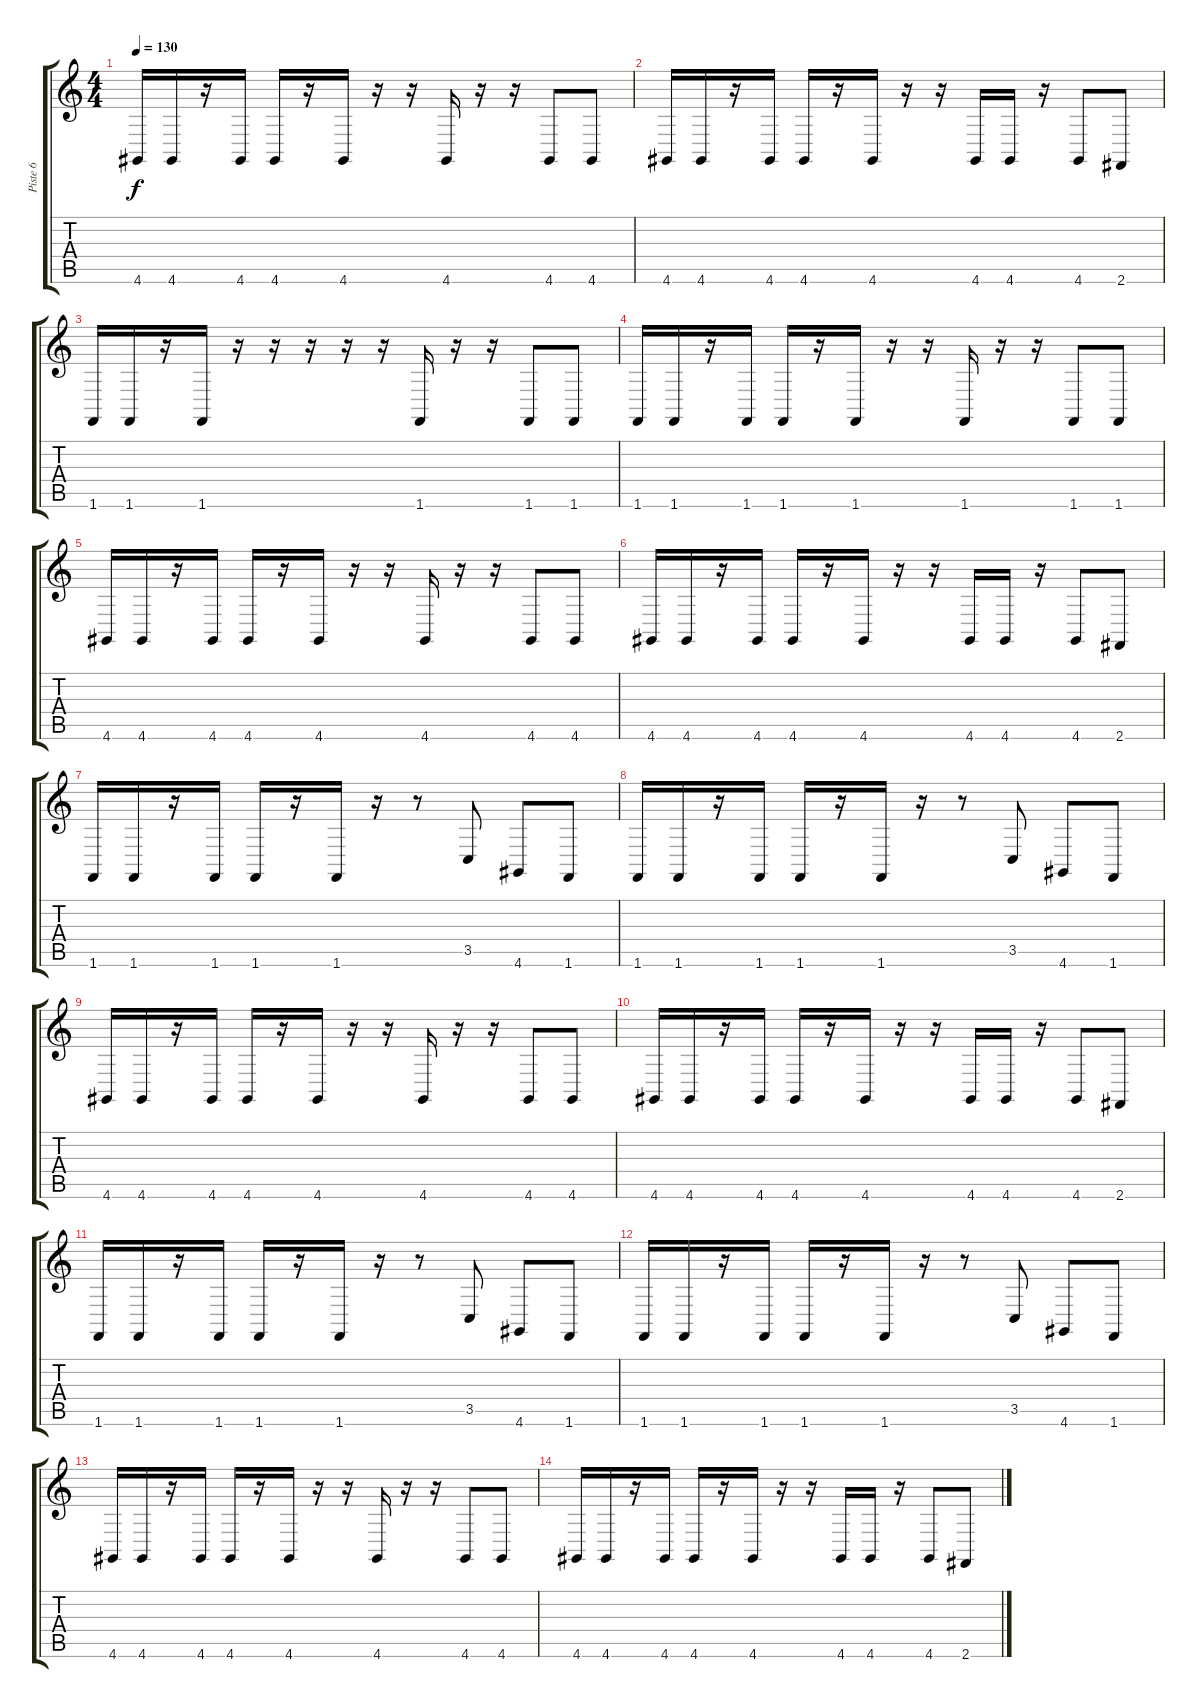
\track ("Piste 6" "Piste 6") {instrument trombone}
\staff {score tabs}
\tuning (E4 B3 G3 D3 A2 E2) {hide}
\ts (4 4)
\tempo 130
\clef g2
\ks c
4.6.16{dy f} 4.6.16 r.16 4.6.16 4.6.16 r.16 4.6.16 r.16 r.16 4.6.16 r.16 r.16 4.6.8 4.6.8 |
4.6.16 4.6.16 r.16 4.6.16 4.6.16 r.16 4.6.16 r.16 r.16 4.6.16 4.6.16 r.16 4.6.8 2.6.8 |
1.6.16 1.6.16 r.16 1.6.16 r.16 r.16 r.16 r.16 r.16 1.6.16 r.16 r.16 1.6.8 1.6.8 |
1.6.16 1.6.16 r.16 1.6.16 1.6.16 r.16 1.6.16 r.16 r.16 1.6.16 r.16 r.16 1.6.8 1.6.8 |
4.6.16 4.6.16 r.16 4.6.16 4.6.16 r.16 4.6.16 r.16 r.16 4.6.16 r.16 r.16 4.6.8 4.6.8 |
4.6.16 4.6.16 r.16 4.6.16 4.6.16 r.16 4.6.16 r.16 r.16 4.6.16 4.6.16 r.16 4.6.8 2.6.8 |
1.6.16 1.6.16 r.16 1.6.16 1.6.16 r.16 1.6.16 r.16 r.8 3.5.8 4.6.8 1.6.8 |
1.6.16 1.6.16 r.16 1.6.16 1.6.16 r.16 1.6.16 r.16 r.8 3.5.8 4.6.8 1.6.8 |
4.6.16 4.6.16 r.16 4.6.16 4.6.16 r.16 4.6.16 r.16 r.16 4.6.16 r.16 r.16 4.6.8 4.6.8 |
4.6.16 4.6.16 r.16 4.6.16 4.6.16 r.16 4.6.16 r.16 r.16 4.6.16 4.6.16 r.16 4.6.8 2.6.8 |
1.6.16 1.6.16 r.16 1.6.16 1.6.16 r.16 1.6.16 r.16 r.8 3.5.8 4.6.8 1.6.8 |
1.6.16 1.6.16 r.16 1.6.16 1.6.16 r.16 1.6.16 r.16 r.8 3.5.8 4.6.8 1.6.8 |
4.6.16 4.6.16 r.16 4.6.16 4.6.16 r.16 4.6.16 r.16 r.16 4.6.16 r.16 r.16 4.6.8 4.6.8 |
4.6.16 4.6.16 r.16 4.6.16 4.6.16 r.16 4.6.16 r.16 r.16 4.6.16 4.6.16 r.16 4.6.8 2.6.8
